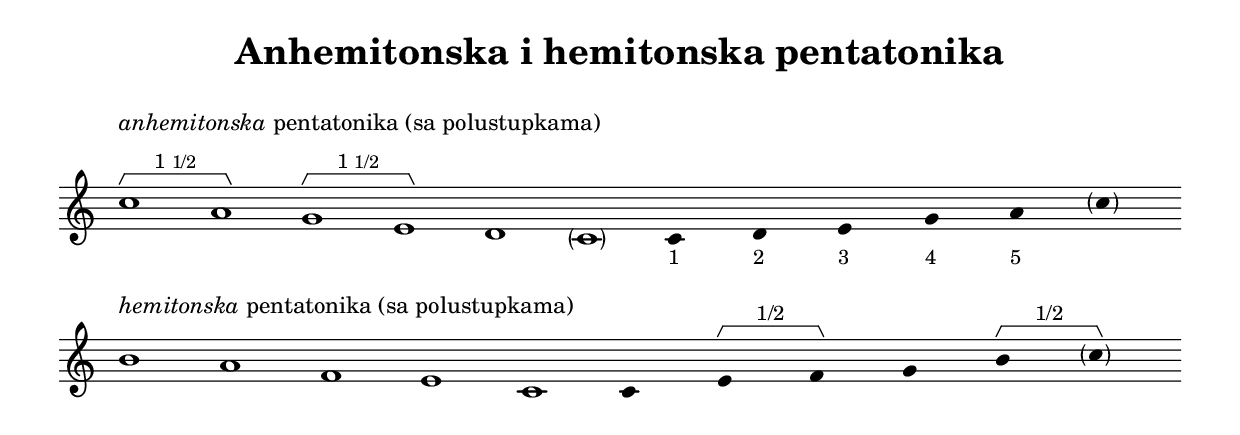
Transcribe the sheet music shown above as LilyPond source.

\version "2.24.1"
\include "deutsch.ly"

\header {
  title = "Anhemitonska i hemitonska pentatonika"
}

\paper {
  #(set-paper-size "a4")
  indent = 0
  top-margin = 10
  markup-system-spacing = #'((basic-distance . 0.1) (padding . 4))
  system-system-spacing = #'((basic-distance . 0.1) (padding . 4))
  %annotate-spacing = ##t
  %ragged-last = ##f
}

\layout {
  \context {
    \Voice
    \consists "Horizontal_bracket_engraver"
    \override HorizontalBracket.direction = #UP
  }
}

global = {
  \key c \major
  %\set Score.timing = ##f
  \override Score.BarLine.stencil = ##f
  \override Staff.TimeSignature.stencil = ##f
  \override Staff.Stem.stencil = ##f
  \set Score.barNumberVisibility = ##f
}

melody = \relative c'' {
  \global
  %\once \override HorizontalBracketText.text = "1 1/2"
  %c1^\markup \raise #5 {{ \italic "anhemitonska" } "pentatonika (sa polustupkama)"}
  %\startGroup a\stopGroup g e d \parenthesize c 
  %c d e g a \parenthesize c
  %\break
  
  \once \override HorizontalBracketText.text = \markup \small {{"1"} \tiny"1/2"}
  c1^\markup \raise #5 {{ \italic "anhemitonska" } "pentatonika (sa polustupkama)"}
  \startGroup a\stopGroup
  \once \override HorizontalBracketText.text = \markup \small {{"1"} \tiny"1/2"}
  g\startGroup
  
  e\stopGroup
  d%^\markup { \small "      1" }
  \once \override Staff.Parentheses.font-size = 0
  \parenthesize c
  c4_\markup { \small "1" } s4
  d4_\markup \lower #2.8 { \small "2" } s4
  e4_\markup \lower #2.8 { \small "3" } s4
  g4_\markup \lower #2.8 { \small "4" } s4
  a4_\markup \lower #2.8 { \small "5" } s4 \once \override Staff.Parentheses.font-size = 0 \parenthesize c4 s4
  \break
  
  %h1^\markup \raise #5 {{ \italic "hemitonska" } "pentatonika (sa polustupkama)"}
  %a f e c
  %c
  %\once \override HorizontalBracketText.text = "1/2"
  %e\startGroup f\stopGroup
  %g
  %\once \override HorizontalBracketText.text = "1/2"
  %h\startGroup \parenthesize c\stopGroup
  %\break
  
  h1^\markup \raise #2 {{ \italic "hemitonska" } "pentatonika (sa polustupkama)"}
  a f e c
  c4 s4
  \once \override HorizontalBracketText.text = "1/2"
  e4\startGroup s4 f4\stopGroup s4
  g4 s4
  \once \override HorizontalBracketText.text = "1/2"
  h4\startGroup s4 \once \override Staff.Parentheses.font-size = 0 \parenthesize c4\stopGroup s4
}

\score {
  <<
    \new Staff { \melody }
  >>
  \layout { }
}
